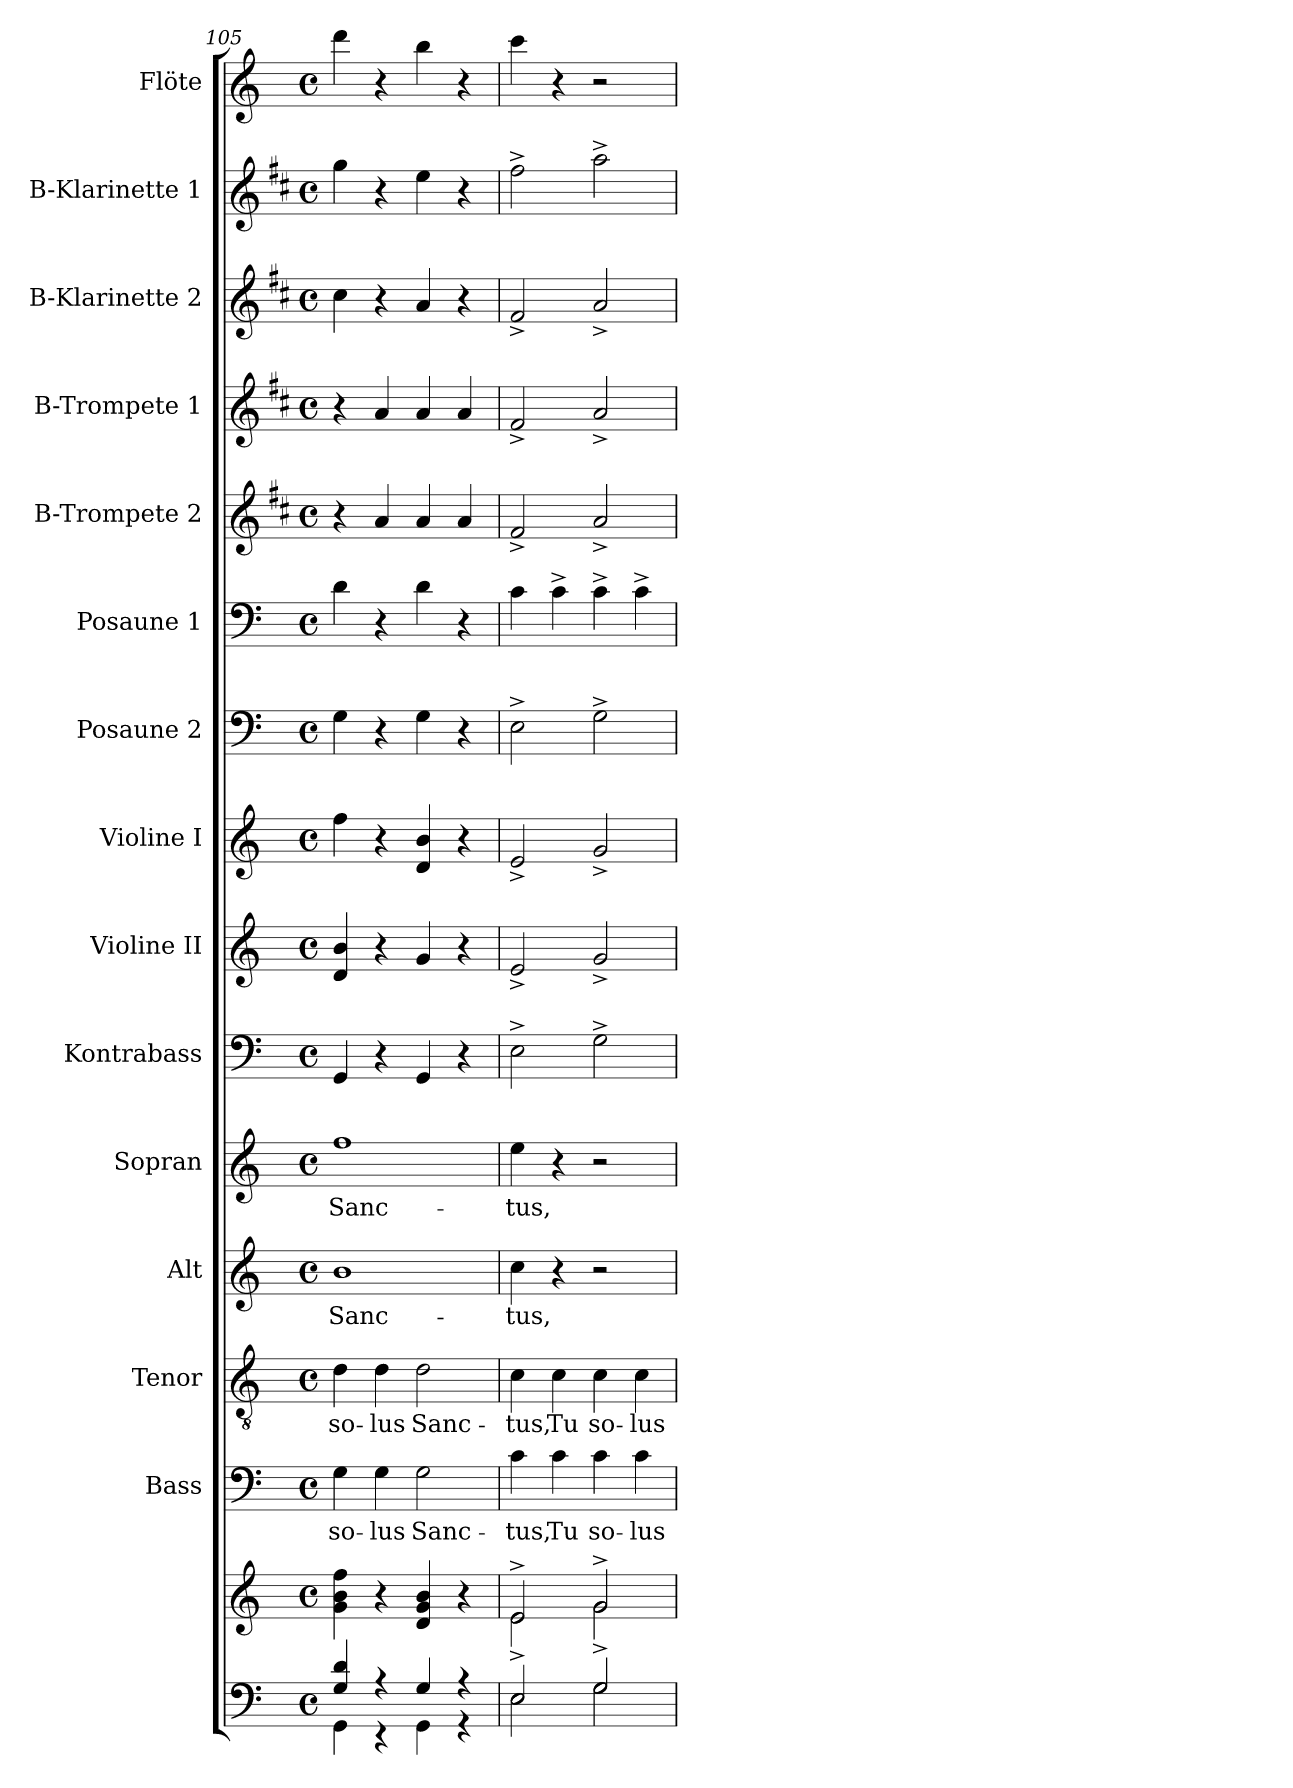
**kern	**kern	**kern	**text	**kern	**text	**kern	**text	**kern	**text	**kern	**kern	**kern	**kern	**kern	**kern	**kern	**kern	**kern	**kern
*part15	*part15	*part14	*part14	*part13	*part13	*part12	*part12	*part11	*part11	*part10	*part9	*part8	*part7	*part6	*part5	*part4	*part3	*part2	*part1
*staff16	*staff15	*staff14	*staff14	*staff13	*staff13	*staff12	*staff12	*staff11	*staff11	*staff10	*staff9	*staff8	*staff7	*staff6	*staff5	*staff4	*staff3	*staff2	*staff1
*	*	*I"Bass	*	*I"Tenor	*	*I"Alt	*	*I"Sopran	*	*I"Kontrabass	*I"Violine II	*I"Violine I	*I"Posaune 2	*I"Posaune 1	*I"B-Trompete 2	*I"B-Trompete 1	*I"B-Klarinette 2	*I"B-Klarinette 1	*I"Flöte
*	*	*I'B.	*	*I'T.	*	*I'A.	*	*I'S.	*	*I'Kb.	*I'Vl. II	*I'Vl. I	*I'Pos. 2	*I'Pos. 1	*I'B Trp. 2	*I'B Trp. 1	*I'B Kl. 2	*I'B Kl. 1	*I'Fl.
*clefF4	*clefG2	*clefF4	*	*clefGv2	*	*clefG2	*	*clefG2	*	*clefF4	*clefG2	*clefG2	*clefF4	*clefF4	*clefG2	*clefG2	*clefG2	*clefG2	*clefG2
*	*	*	*	*	*	*	*	*	*	*ITrd7c12	*	*	*	*	*ITrd1c2	*ITrd1c2	*ITrd1c2	*ITrd1c2	*
*k[]	*k[]	*k[]	*	*k[]	*	*k[]	*	*k[]	*	*k[]	*k[]	*k[]	*k[]	*k[]	*k[]	*k[]	*k[]	*k[]	*k[]
*C:	*C:	*C:	*	*C:	*	*C:	*	*C:	*	*C:	*C:	*C:	*C:	*C:	*C:	*C:	*C:	*C:	*C:
*M4/4	*M4/4	*M4/4	*	*M4/4	*	*M4/4	*	*M4/4	*	*M4/4	*M4/4	*M4/4	*M4/4	*M4/4	*M4/4	*M4/4	*M4/4	*M4/4	*M4/4
*met(c)	*met(c)	*met(c)	*	*met(c)	*	*met(c)	*	*met(c)	*	*met(c)	*met(c)	*met(c)	*met(c)	*met(c)	*met(c)	*met(c)	*met(c)	*met(c)	*met(c)
=105	=105	=105	=105	=105	=105	=105	=105	=105	=105	=105	=105	=105	=105	=105	=105	=105	=105	=105	=105
*^	*	*	*	*	*	*	*	*	*	*	*	*	*	*	*	*	*	*	*
!	!	!	!	!LO:LY:b	!	!LO:LY:b	!	!LO:LY:b	!	!LO:LY:b	!	!	!	!	!	!	!	!	!	!
4G/ 4d/	4GG\	4g\ 4b\ 4ff\	4G\	so-	4d\	so-	1b	Sanc-	1ff	Sanc-	4GGG/	4d/ 4b/	4ff\	4G\	4d\	4r	4r	4b\	4ff\	4ddd\
!	!	!	!	!LO:LY:b	!	!LO:LY:b	!	!	!	!	!	!	!	!	!	!	!	!	!	!
4r	4r	4r	4G\	-lus	4d\	-lus	.	.	.	.	4r	4r	4r	4r	4r	4g/	4g/	4r	4r	4r
!	!	!	!	!LO:LY:b	!	!LO:LY:b	!	!	!	!	!	!	!	!	!	!	!	!	!	!
4G/	4GG\	4d/ 4g/ 4b/	2G\	Sanc-	2d\	Sanc-	.	.	.	.	4GGG/	4g/	4d/ 4b/	4G\	4d\	4g/	4g/	4g/	4dd\	4bb\
4r	4r	4r	.	.	.	.	.	.	.	.	4r	4r	4r	4r	4r	4g/	4g/	4r	4r	4r
=106	=106	=106	=106	=106	=106	=106	=106	=106	=106	=106	=106	=106	=106	=106	=106	=106	=106	=106	=106	=106
*	*	*^	*	*	*	*	*	*	*	*	*	*	*	*	*	*	*	*	*	*
!	!	!	!	!	!LO:LY:b	!	!LO:LY:b	!	!LO:LY:b	!	!LO:LY:b	!	!	!	!	!	!	!	!	!	!
2E^</	2E\	2e^>/	2e\	4c\	-tus,	4c\	-tus,	4cc\	-tus,	4ee\	-tus,	2EE^>\	2e^</	2e^>/	2E^>\	4c\	2e^</	2e^</	2e^</	2ee^>\	4ccc\
!	!	!	!	!	!LO:LY:b	!	!LO:LY:b	!	!	!	!	!	!	!	!	!	!	!	!	!	!
.	.	.	.	4c\	Tu	4c\	Tu	4r	.	4r	.	.	.	.	.	4c^>\	.	.	.	.	4r
!	!	!	!	!	!LO:LY:b	!	!LO:LY:b	!	!	!	!	!	!	!	!	!	!	!	!	!	!
2G^</	2G\	2g^>/	2g\	4c\	so-	4c\	so-	2r	.	2r	.	2GG^>\	2g^</	2g^>/	2G^>\	4c^>\	2g^</	2g^</	2g^</	2gg^>\	2r
!	!	!	!	!	!LO:LY:b	!	!LO:LY:b	!	!	!	!	!	!	!	!	!	!	!	!	!	!
.	.	.	.	4c\	-lus	4c\	-lus	.	.	.	.	.	.	.	.	4c^>\	.	.	.	.	.
*v	*v	*	*	*	*	*	*	*	*	*	*	*	*	*	*	*	*	*	*	*	*
*	*v	*v	*	*	*	*	*	*	*	*	*	*	*	*	*	*	*	*	*	*
=	=	=	=	=	=	=	=	=	=	=	=	=	=	=	=	=	=	=	=
*-	*-	*-	*-	*-	*-	*-	*-	*-	*-	*-	*-	*-	*-	*-	*-	*-	*-	*-	*-
